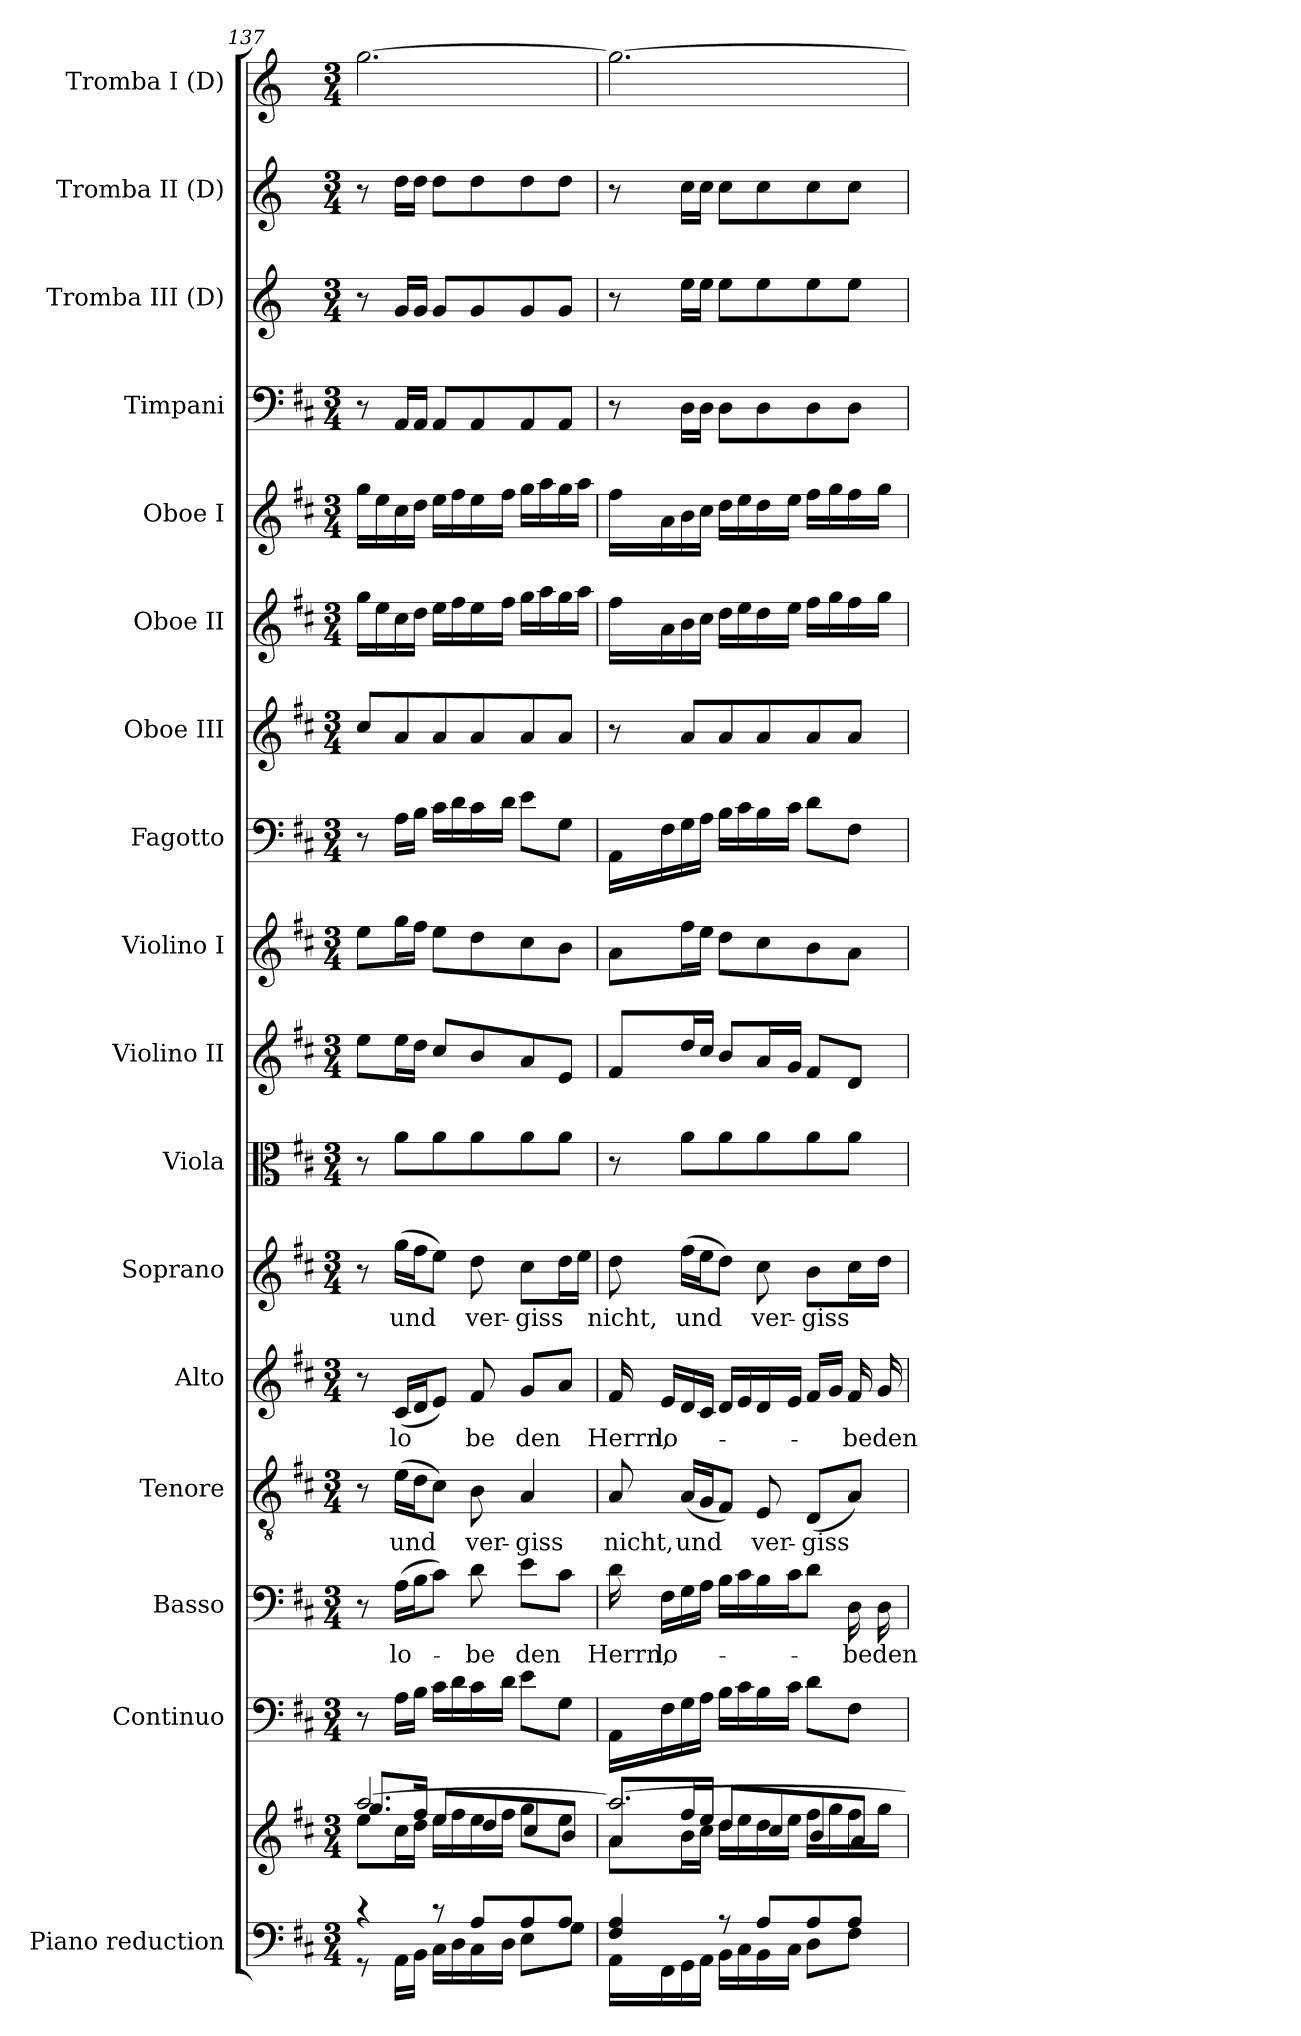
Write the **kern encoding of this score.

**kern	**kern	**kern	**kern	**text	**kern	**text	**kern	**text	**kern	**text	**kern	**kern	**kern	**kern	**kern	**kern	**kern	**kern	**kern	**kern	**kern
*part17	*part17	*part16	*part15	*part15	*part14	*part14	*part13	*part13	*part12	*part12	*part11	*part10	*part9	*part8	*part7	*part6	*part5	*part4	*part3	*part2	*part1
*staff18	*staff17	*staff16	*staff15	*staff15	*staff14	*staff14	*staff13	*staff13	*staff12	*staff12	*staff11	*staff10	*staff9	*staff8	*staff7	*staff6	*staff5	*staff4	*staff3	*staff2	*staff1
*I"Piano reduction	*	*I"Continuo	*I"Basso	*	*I"Tenore	*	*I"Alto	*	*I"Soprano	*	*I"Viola	*I"Violino II	*I"Violino I	*I"Fagotto	*I"Oboe III	*I"Oboe II	*I"Oboe I	*I"Timpani	*I"Tromba III (D)	*I"Tromba II (D)	*I"Tromba I (D)
*I'Pno	*	*	*	*	*	*	*	*	*	*	*	*	*	*	*I'Ob	*I'Ob	*I'Ob	*I'Timp	*	*	*
*clefF4	*clefG2	*clefF4	*clefF4	*	*clefGv2	*	*clefG2	*	*clefG2	*	*clefC3	*clefG2	*clefG2	*clefF4	*clefG2	*clefG2	*clefG2	*clefF4	*clefG2	*clefG2	*clefG2
*	*	*	*	*	*	*	*	*	*	*	*	*	*	*	*	*	*	*	*ITrd-1c-2	*ITrd-1c-2	*ITrd-1c-2
*k[f#c#]	*k[f#c#]	*k[f#c#]	*k[f#c#]	*	*k[f#c#]	*	*k[f#c#]	*	*k[f#c#]	*	*k[f#c#]	*k[f#c#]	*k[f#c#]	*k[f#c#]	*k[f#c#]	*k[f#c#]	*k[f#c#]	*k[f#c#]	*k[f#c#]	*k[f#c#]	*k[f#c#]
*M3/4	*M3/4	*M3/4	*M3/4	*	*M3/4	*	*M3/4	*	*M3/4	*	*M3/4	*M3/4	*M3/4	*M3/4	*M3/4	*M3/4	*M3/4	*M3/4	*M3/4	*M3/4	*M3/4
=137	=137	=137	=137	=137	=137	=137	=137	=137	=137	=137	=137	=137	=137	=137	=137	=137	=137	=137	=137	=137	=137
*^	*^	*	*	*	*	*	*	*	*	*	*	*	*	*	*	*	*	*	*	*	*
*	*	*	*^	*	*	*	*	*	*	*	*	*	*	*	*	*	*	*	*	*	*	*	*
4r	8r	[2.aa/	8ee\L	8.gg/L	8r	8r	.	8r	.	8r	.	8r	.	8r	8ee\L	8ee\L	8r	8cc#/L	16gg\LL	16gg\LL	8r	8r	8r	[2.aa\
.	.	.	.	.	.	.	.	.	.	.	.	.	.	.	.	.	.	.	16ee\	16ee\	.	.	.	.
!	!	!	!	!	!	!	!LO:LY:b	!	!LO:LY:b	!	!LO:LY:b	!	!LO:LY:b	!	!	!	!	!	!	!	!	!	!	!
.	16AA\LL	.	16cc#\L	.	16A\LL	(16A\LL	lo-	(16e\LL	und	(16c#/LL	lo	(16gg\LL	und	8a\L	16ee\L	16gg\L	16A\LL	8a/	16cc#\	16cc#\	16AA/LL	16a/LL	16ee\LL	.
.	16BB\JJ	.	16dd\JJ	16ff#/Jk	16B\JJ	16B\J	.	16d\J	.	16d/J	.	16ff#\J	.	.	16dd\JJ	16ff#\JJ	16B\JJ	.	16dd\JJ	16dd\JJ	16AA/JJ	16a/JJ	16ee\JJ	.
8r	16C#\LL	.	16ee\LL	8ee/L	16c#\LL	8c#\J)	.	8c#\J)	.	8e/J)	.	8ee\J)	.	8a\	8cc#/L	8ee\L	16c#\LL	8a/	16ee\LL	16ee\LL	8AA/L	8a/L	8ee\L	.
.	16D\	.	16ff#\	.	16d\	.	.	.	.	.	.	.	.	.	.	.	16d\	.	16ff#\	16ff#\	.	.	.	.
!	!	!	!	!	!	!	!LO:LY:b	!	!LO:LY:b	!	!LO:LY:b	!	!LO:LY:b	!	!	!	!	!	!	!	!	!	!	!
8A/L	16C#\	.	16ee\	8dd/	16c#\	8d\	-be	8B\	ver-	8f#/	be	8dd\	ver-	8a\	8b/	8dd\	16c#\	8a/	16ee\	16ee\	8AA/	8a/	8ee\	.
.	16D\JJ	.	16ff#\JJ	.	16d\JJ	.	.	.	.	.	.	.	.	.	.	.	16d\JJ	.	16ff#\JJ	16ff#\JJ	.	.	.	.
!	!	!	!	!	!	!	!LO:LY:b	!	!LO:LY:b	!	!LO:LY:b	!	!LO:LY:b	!	!	!	!	!	!	!	!	!	!	!
8A/	8E\L	.	8gg\L	8cc#/	8e\L	8e\L	den	4A/	giss	8g/L	den	8cc#\L	giss	8a\	8a/	8cc#\	8e\L	8a/	16gg\LL	16gg\LL	8AA/	8a/	8ee\	.
.	.	.	.	.	.	.	.	.	.	.	.	.	.	.	.	.	.	.	16aa\	16aa\	.	.	.	.
8A/J	8G\J	.	8ee\J	8b/J	8G\J	8c#\J	.	.	.	8a/J	.	16dd\L	.	8a\J	8e/J	8b\J	8G\J	8a/J	16gg\	16gg\	8AA/J	8a/J	8ee\J	.
.	.	.	.	.	.	.	.	.	.	.	.	16ee\JJ	.	.	.	.	.	.	16aa\JJ	16aa\JJ	.	.	.	.
!!LO:PB:g=z
=138	=138	=138	=138	=138	=138	=138	=138	=138	=138	=138	=138	=138	=138	=138	=138	=138	=138	=138	=138	=138	=138	=138	=138	=138
!	!	!	!	!	!	!	!LO:LY:b	!	!LO:LY:b	!	!LO:LY:b	!	!LO:LY:b	!	!	!	!	!	!	!	!	!	!	!
4F#/ 4A/	16AA\LL	2.aa/_	8a\L	8a/L	16AA\LL	16d\	Herrn,	8A/	nicht,	16f#/	Herrn,	8dd\	nicht,	8r	8f#/L	8a\L	16AA\LL	8r	16ff#\LL	16ff#\LL	8r	8r	8r	2.aa\_
!	!	!	!	!	!	!	!LO:LY:b	!	!	!	!LO:LY:b	!	!	!	!	!	!	!	!	!	!	!	!	!
.	16FF#\	.	.	.	16F#\	16F#\LL	lo-	.	.	16e/LL	lo-	.	.	.	.	.	16F#\	.	16a\	16a\	.	.	.	.
!	!	!	!	!	!	!	!	!	!LO:LY:b	!	!	!	!LO:LY:b	!	!	!	!	!	!	!	!	!	!	!
.	16GG\	.	16b\L	16ff#/L	16G\	16G\	.	(16A/LL	und	16d/	.	(16ff#\LL	und	8a\L	16dd/L	16ff#\L	16G\	8a/L	16b\	16b\	16D\LL	16ff#\LL	16dd\LL	.
.	16AA\JJ	.	16cc#\JJ	16ee/JJ	16A\JJ	16A\JJ	.	16G/J	.	16c#/JJ	.	16ee\J	.	.	16cc#/JJ	16ee\JJ	16A\JJ	.	16cc#\JJ	16cc#\JJ	16D\JJ	16ff#\JJ	16dd\JJ	.
8r	16BB\LL	.	16dd\LL	8dd/L	16B\LL	16B\LL	.	8F#/J)	.	16d/LL	.	8dd\J)	.	8a\	8b/L	8dd\L	16B\LL	8a/	16dd\LL	16dd\LL	8D\L	8ff#\L	8dd\L	.
.	16C#\	.	16ee\	.	16c#\	16c#\	.	.	.	16e/	.	.	.	.	.	.	16c#\	.	16ee\	16ee\	.	.	.	.
!	!	!	!	!	!	!	!	!	!LO:LY:b	!	!	!	!LO:LY:b	!	!	!	!	!	!	!	!	!	!	!
8A/L	16BB\	.	16dd\	8cc#/	16B\	16B\	.	8E/	ver-	16d/	.	8cc#\	ver-	8a\	16a/L	8cc#\	16B\	8a/	16dd\	16dd\	8D\	8ff#\	8dd\	.
.	16C#\JJ	.	16ee\JJ	.	16c#\JJ	16c#\J	.	.	.	16e/JJ	.	.	.	.	16g/JJ	.	16c#\JJ	.	16ee\JJ	16ee\JJ	.	.	.	.
!	!	!	!	!	!	!	!	!	!LO:LY:b	!	!	!	!LO:LY:b	!	!	!	!	!	!	!	!	!	!	!
8A/	8D\L	.	16ff#\LL	8b/	8d\L	8d\J	.	(8D/L	-giss	16f#/LL	.	8b\L	-giss	8a\	8f#/L	8b\	8d\L	8a/	16ff#\LL	16ff#\LL	8D\	8ff#\	8dd\	.
.	.	.	16gg\	.	.	.	.	.	.	16g/JJ	.	.	.	.	.	.	.	.	16gg\	16gg\	.	.	.	.
!	!	!	!	!	!	!	!LO:LY:b	!	!	!	!LO:LY:b	!	!	!	!	!	!	!	!	!	!	!	!	!
8A/J	8F#\J	.	16ff#\	8a/J	8F#\J	16D\	-be	8A/J)	.	16f#/	be	16cc#\L	.	8a\J	8d/J	8a\J	8F#\J	8a/J	16ff#\	16ff#\	8D\J	8ff#\J	8dd\J	.
!	!	!	!	!	!	!	!LO:LY:b	!	!	!	!LO:LY:b	!	!	!	!	!	!	!	!	!	!	!	!	!
.	.	.	16gg\JJ	.	.	16D\	den	.	.	16g/	den	16dd\JJ	.	.	.	.	.	.	16gg\JJ	16gg\JJ	.	.	.	.
*v	*v	*	*	*	*	*	*	*	*	*	*	*	*	*	*	*	*	*	*	*	*	*	*	*
*	*v	*v	*v	*	*	*	*	*	*	*	*	*	*	*	*	*	*	*	*	*	*	*	*
=	=	=	=	=	=	=	=	=	=	=	=	=	=	=	=	=	=	=	=	=	=
*-	*-	*-	*-	*-	*-	*-	*-	*-	*-	*-	*-	*-	*-	*-	*-	*-	*-	*-	*-	*-	*-
